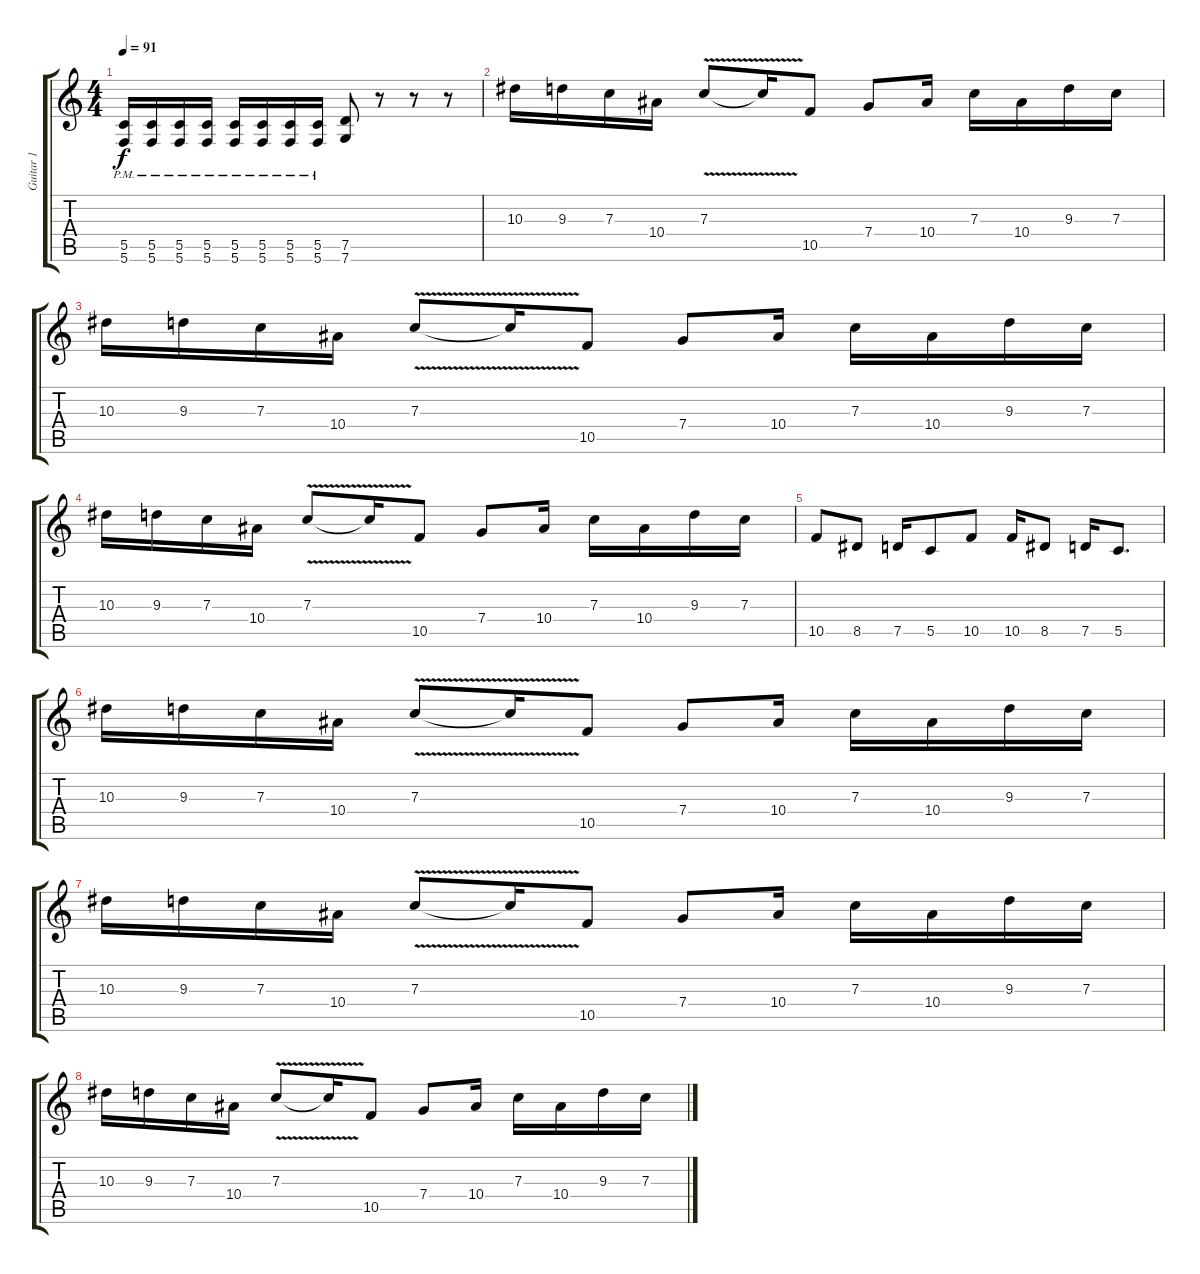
\track ("Guitar 1" "Guitar 1") {instrument distortionguitar}
\staff {score tabs}
\tuning (D4 A3 F3 C3 G2 C2) {hide}
\ts (4 4)
\tempo 91
\clef g2
\ks c
(5.5{pm} 5.6{pm}).16{dy f} (5.5{pm} 5.6{pm}).16 (5.5{pm} 5.6{pm}).16 (5.5{pm} 5.6{pm}).16 (5.5{pm} 5.6{pm}).16 (5.5{pm} 5.6{pm}).16 (5.5{pm} 5.6{pm}).16 (5.5{pm} 5.6{pm}).16 (7.5 7.6).8 r.8 r.8 r.8 |
10.3.16 9.3.16 7.3.16 10.4.16 7.3{v}.8 7.3{t}.16 10.5.8 7.4.8 10.4.16 7.3.16 10.4.16 9.3.16 7.3.16 |
10.3.16 9.3.16 7.3.16 10.4.16 7.3{v}.8 7.3{t}.16 10.5.8 7.4.8 10.4.16 7.3.16 10.4.16 9.3.16 7.3.16 |
10.3.16 9.3.16 7.3.16 10.4.16 7.3{v}.8 7.3{t}.16 10.5.8 7.4.8 10.4.16 7.3.16 10.4.16 9.3.16 7.3.16 |
10.5.8 8.5.8 7.5.16 5.5.8 10.5.8 10.5.16 8.5.8 7.5.16 5.5.8{d} |
10.3.16 9.3.16 7.3.16 10.4.16 7.3{v}.8 7.3{t}.16 10.5.8 7.4.8 10.4.16 7.3.16 10.4.16 9.3.16 7.3.16 |
10.3.16 9.3.16 7.3.16 10.4.16 7.3{v}.8 7.3{t}.16 10.5.8 7.4.8 10.4.16 7.3.16 10.4.16 9.3.16 7.3.16 |
10.3.16 9.3.16 7.3.16 10.4.16 7.3{v}.8 7.3{t}.16 10.5.8 7.4.8 10.4.16 7.3.16 10.4.16 9.3.16 7.3.16
